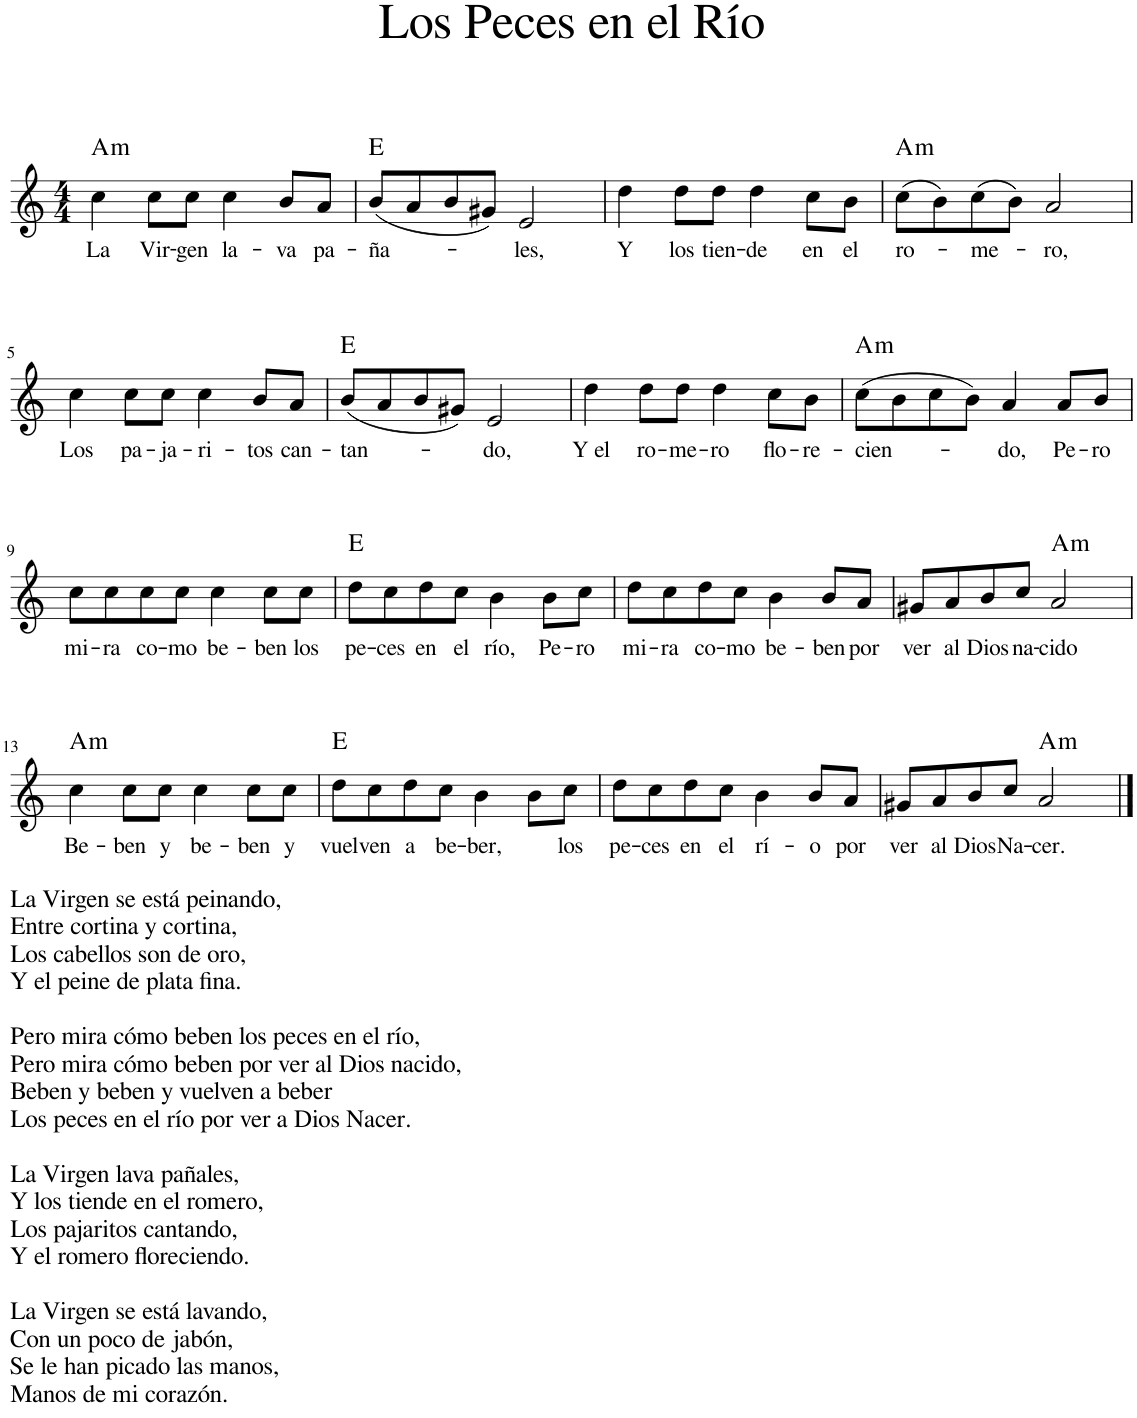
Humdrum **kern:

**kern	**text	**harte
*part1	*part1	*part1
*staff1	*staff1	*
*I"Piano	*	*
*I'Pno.	*	*
*clefG2	*	*
*k[]	*	*
*M4/4	*	*
=1	=1	=1
!	!LO:LY:b	!LO:H:kt=m
4cc\	La	A:min
!	!LO:LY:b	!
8cc\L	Vir-	.
!	!LO:LY:b	!
8cc\J	-gen	.
!	!LO:LY:b	!
4cc\	la-	.
!	!LO:LY:b	!
8b/L	-va	.
!	!LO:LY:b	!
8a/J	pa-	.
=2	=2	=2
!	!LO:LY:b	!
(8b/L	-ña-	E:maj
8a/	.	.
8b/	.	.
8g#X/J)	.	.
!	!LO:LY:b	!
2e/	-les,	.
=3	=3	=3
!	!LO:LY:b	!
4dd\	Y	.
!	!LO:LY:b	!
8dd\L	los	.
!	!LO:LY:b	!
8dd\J	tien-	.
!	!LO:LY:b	!
4dd\	-de	.
!	!LO:LY:b	!
8cc\L	en	.
!	!LO:LY:b	!
8b\J	el	.
=4	=4	=4
!	!LO:LY:b	!LO:H:kt=m
(8cc\L	ro-	A:min
8b\)	.	.
!	!LO:LY:b	!
(8cc\	-me-	.
8b\J)	.	.
!	!LO:LY:b	!
2a/	-ro,	.
!!LO:LB:g=z
=5	=5	=5
!	!LO:LY:b	!
4cc\	Los	.
!	!LO:LY:b	!
8cc\L	pa-	.
!	!LO:LY:b	!
8cc\J	-ja-	.
!	!LO:LY:b	!
4cc\	-ri-	.
!	!LO:LY:b	!
8b/L	-tos	.
!	!LO:LY:b	!
8a/J	can-	.
=6	=6	=6
!	!LO:LY:b	!
(8b/L	-tan-	E:maj
8a/	.	.
8b/	.	.
8g#X/J)	.	.
!	!LO:LY:b	!
2e/	-do,	.
=7	=7	=7
!	!LO:LY:b	!
4dd\	Y el	.
!	!LO:LY:b	!
8dd\L	ro-	.
!	!LO:LY:b	!
8dd\J	-me-	.
!	!LO:LY:b	!
4dd\	-ro	.
!	!LO:LY:b	!
8cc\L	flo-	.
!	!LO:LY:b	!
8b\J	-re-	.
=8	=8	=8
!	!LO:LY:b	!LO:H:kt=m
(8cc\L	-cien-	A:min
8b\	.	.
8cc\	.	.
8b\J)	.	.
!	!LO:LY:b	!
4a/	-do,	.
!	!LO:LY:b	!
8a/L	Pe-	.
!	!LO:LY:b	!
8b/J	-ro	.
!!LO:LB:g=z
=9	=9	=9
!	!LO:LY:b	!
8cc\L	mi-	.
!	!LO:LY:b	!
8cc\	-ra	.
!	!LO:LY:b	!
8cc\	co-	.
!	!LO:LY:b	!
8cc\J	-mo	.
!	!LO:LY:b	!
4cc\	be-	.
!	!LO:LY:b	!
8cc\L	-ben	.
!	!LO:LY:b	!
8cc\J	los	.
=10	=10	=10
!	!LO:LY:b	!
8dd\L	pe-	E:maj
!	!LO:LY:b	!
8cc\	-ces	.
!	!LO:LY:b	!
8dd\	en	.
!	!LO:LY:b	!
8cc\J	el	.
!	!LO:LY:b	!
4b\	río,	.
!	!LO:LY:b	!
8b\L	Pe-	.
!	!LO:LY:b	!
8cc\J	-ro	.
=11	=11	=11
!	!LO:LY:b	!
8dd\L	mi-	.
!	!LO:LY:b	!
8cc\	-ra	.
!	!LO:LY:b	!
8dd\	co-	.
!	!LO:LY:b	!
8cc\J	-mo	.
!	!LO:LY:b	!
4b\	be-	.
!	!LO:LY:b	!
8b/L	-ben	.
!	!LO:LY:b	!
8a/J	por	.
=12	=12	=12
!	!LO:LY:b	!
8g#X/L	ver	.
!	!LO:LY:b	!
8a/	al	.
!	!LO:LY:b	!
8b/	Dios	.
!	!LO:LY:b	!
8cc/J	na-	.
!	!LO:LY:b	!LO:H:kt=m
2a/	-cido	A:min
!!LO:LB:g=z
=13	=13	=13
!LO:TX:b:t=La Virgen se está peinando,	!	!
!LO:TX:b:t=Entre cortina y cortina,	!	!
!LO:TX:b:t=Los cabellos son de oro,	!	!
!LO:TX:b:t=Y el peine de plata fina.	!	!
!LO:TX:b:t=Pero mira cómo beben los peces en el río,	!	!
!LO:TX:b:t=Pero mira cómo beben por ver al Dios nacido,	!	!
!LO:TX:b:t=Beben y beben y vuelven a beber	!	!
!LO:TX:b:t=Los peces en el río por ver a Dios Nacer.	!	!
!LO:TX:b:t=La Virgen lava pañales,	!	!
!LO:TX:b:t=Y los tiende en el romero,	!	!
!LO:TX:b:t=Los pajaritos cantando,	!	!
!LO:TX:b:t=Y el romero floreciendo.	!	!
!LO:TX:b:t=La Virgen se está lavando,	!	!
!LO:TX:b:t=Con un poco de jabón,	!	!
!LO:TX:b:t=Se le han picado las manos,	!	!
!LO:TX:b:t=Manos de mi corazón.	!	!
!	!LO:LY:b	!LO:H:kt=m
4cc\	Be-	A:min
!	!LO:LY:b	!
8cc\L	-ben	.
!	!LO:LY:b	!
8cc\J	y	.
!	!LO:LY:b	!
4cc\	be-	.
!	!LO:LY:b	!
8cc\L	-ben	.
!	!LO:LY:b	!
8cc\J	y	.
=14	=14	=14
!	!LO:LY:b	!
8dd\L	vuel-	E:maj
!	!LO:LY:b	!
8cc\	-ven	.
!	!LO:LY:b	!
8dd\	a	.
!	!LO:LY:b	!
8cc\J	be-	.
!	!LO:LY:b	!
4b\	-ber,	.
8b\L	.	.
!	!LO:LY:b	!
8cc\J	los	.
=15	=15	=15
!	!LO:LY:b	!
8dd\L	pe-	.
!	!LO:LY:b	!
8cc\	-ces	.
!	!LO:LY:b	!
8dd\	en	.
!	!LO:LY:b	!
8cc\J	el	.
!	!LO:LY:b	!
4b\	rí-	.
!	!LO:LY:b	!
8b/L	-o	.
!	!LO:LY:b	!
8a/J	por	.
=16	=16	=16
!	!LO:LY:b	!
8g#X/L	ver	.
!	!LO:LY:b	!
8a/	al	.
!	!LO:LY:b	!
8b/	Dios	.
!	!LO:LY:b	!
8cc/J	Na-	.
!	!LO:LY:b	!LO:H:kt=m
2a/	-cer.	A:min
==	==	==
*-	*-	*-
